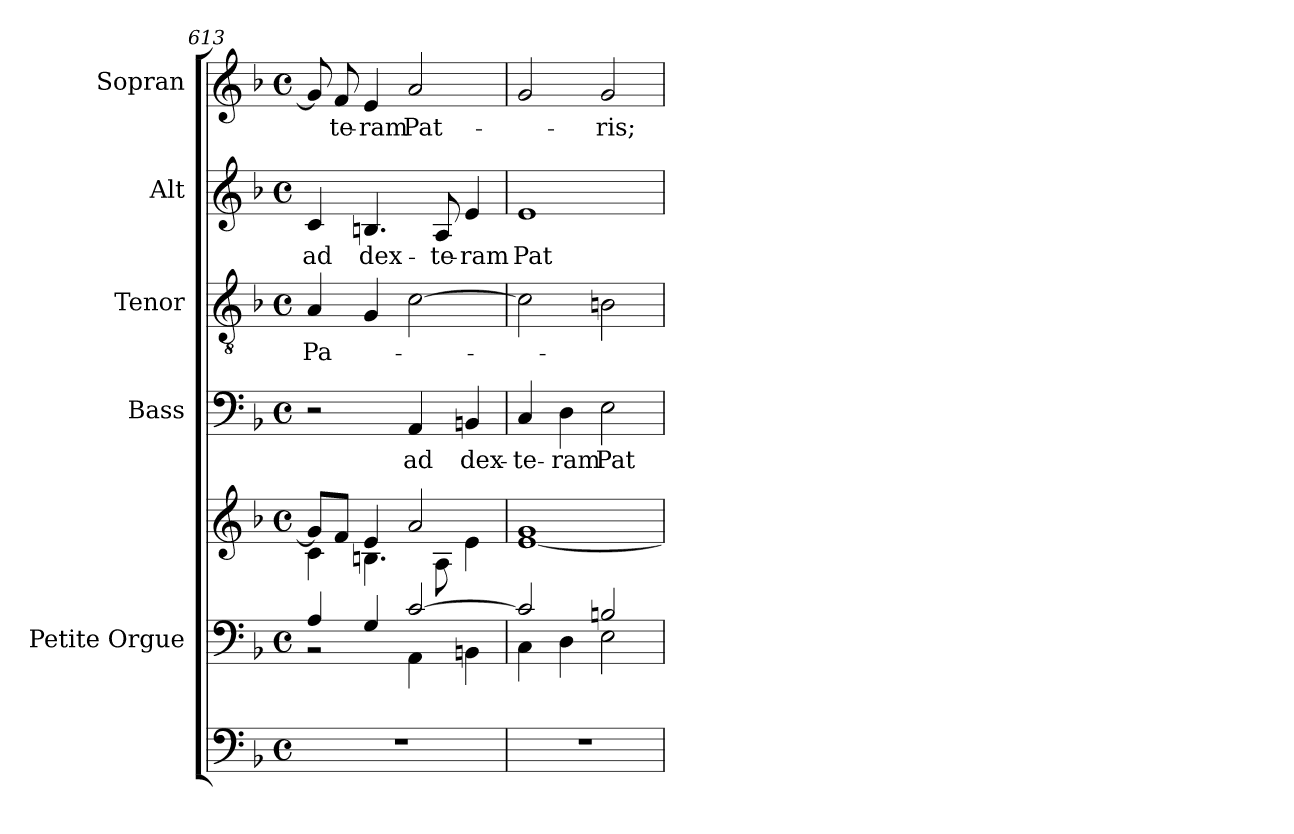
**kern	**kern	**kern	**kern	**text	**kern	**text	**kern	**text	**kern	**text
*part6	*part5	*part5	*part4	*part4	*part3	*part3	*part2	*part2	*part1	*part1
*staff7	*staff6	*staff5	*staff4	*staff4	*staff3	*staff3	*staff2	*staff2	*staff1	*staff1
*	*I"Petite Orgue	*	*I"Bass	*	*I"Tenor	*	*I"Alt	*	*I"Sopran	*
*	*I'Org. 1	*	*I'B.	*	*I'T.	*	*I'A.	*	*I'S.	*
*clefF4	*clefF4	*clefG2	*clefF4	*	*clefGv2	*	*clefG2	*	*clefG2	*
*k[b-]	*k[b-]	*k[b-]	*k[b-]	*	*k[b-]	*	*k[b-]	*	*k[b-]	*
*F:	*F:	*F:	*F:	*	*F:	*	*F:	*	*F:	*
*M4/4	*M4/4	*M4/4	*M4/4	*	*M4/4	*	*M4/4	*	*M4/4	*
*met(c)	*met(c)	*met(c)	*met(c)	*	*met(c)	*	*met(c)	*	*met(c)	*
=613	=613	=613	=613	=613	=613	=613	=613	=613	=613	=613
*	*^	*^	*	*	*	*	*	*	*	*
!	!	!	!	!	!	!	!	!LO:LY:b	!	!LO:LY:b	!	!
1r	4A/	2rBB	8g/L]	4c\	2r	.	4A/	Pa-	4c/	ad	8g/]	.
!	!	!	!	!	!	!	!	!	!	!	!	!LO:LY:b
.	.	.	8f/J	.	.	.	.	.	.	.	8f/	-te-
!	!	!	!	!	!	!	!	!	!	!LO:LY:b	!	!LO:LY:b
.	4G/	.	4e/	4.Bn\	.	.	4G/	.	4.Bn/	dex-	4e/	-ram
!	!	!	!	!	!	!LO:LY:b	!	!	!	!	!	!LO:LY:b
.	[>2c/	4AA\	2a/	.	4AA/	ad	[2c\	.	.	.	2a/	Pat-
!	!	!	!	!	!	!	!	!	!	!LO:LY:b	!	!
.	.	.	.	8A\	.	.	.	.	8A/	-te-	.	.
!	!	!	!	!	!	!LO:LY:b	!	!	!	!LO:LY:b	!	!
.	.	4BBn\	.	4e\	4BBn/	dex-	.	.	4e/	-ram	.	.
=614	=614	=614	=614	=614	=614	=614	=614	=614	=614	=614	=614	=614
!	!	!	!	!	!	!LO:LY:b	!	!	!	!LO:LY:b	!	!
1r	2c/]	4C\	1g	[<1e	4C/	-te-	2c\]	.	1e	Pat-	2g/	.
!	!	!	!	!	!	!LO:LY:b	!	!	!	!	!	!
.	.	4D\	.	.	4D\	-ram	.	.	.	.	.	.
!	!	!	!	!	!	!LO:LY:b	!	!	!	!	!	!LO:LY:b
.	2Bn/	2E\	.	.	2E\	Pat-	2Bn\	.	.	.	2g/	-ris;
*	*v	*v	*	*	*	*	*	*	*	*	*	*
*	*	*v	*v	*	*	*	*	*	*	*	*
=	=	=	=	=	=	=	=	=	=	=
*-	*-	*-	*-	*-	*-	*-	*-	*-	*-	*-
